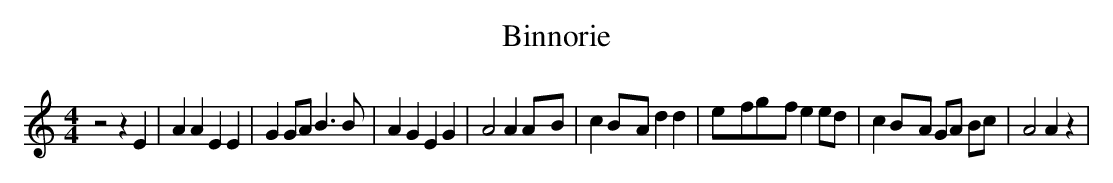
X:1
T:Binnorie
M:4/4
L:1/4
K:C
 z2 z E| A A E E| G G/2A/2 B3/2 B/2| A G E G| A2 AA/2-B/2| cB/2-A/2 d d|\
e/2-f/2g/2-f/2 e e/2d/2| cB/2-A/2 G/2A/2 B/2c/2| A2 A z|
